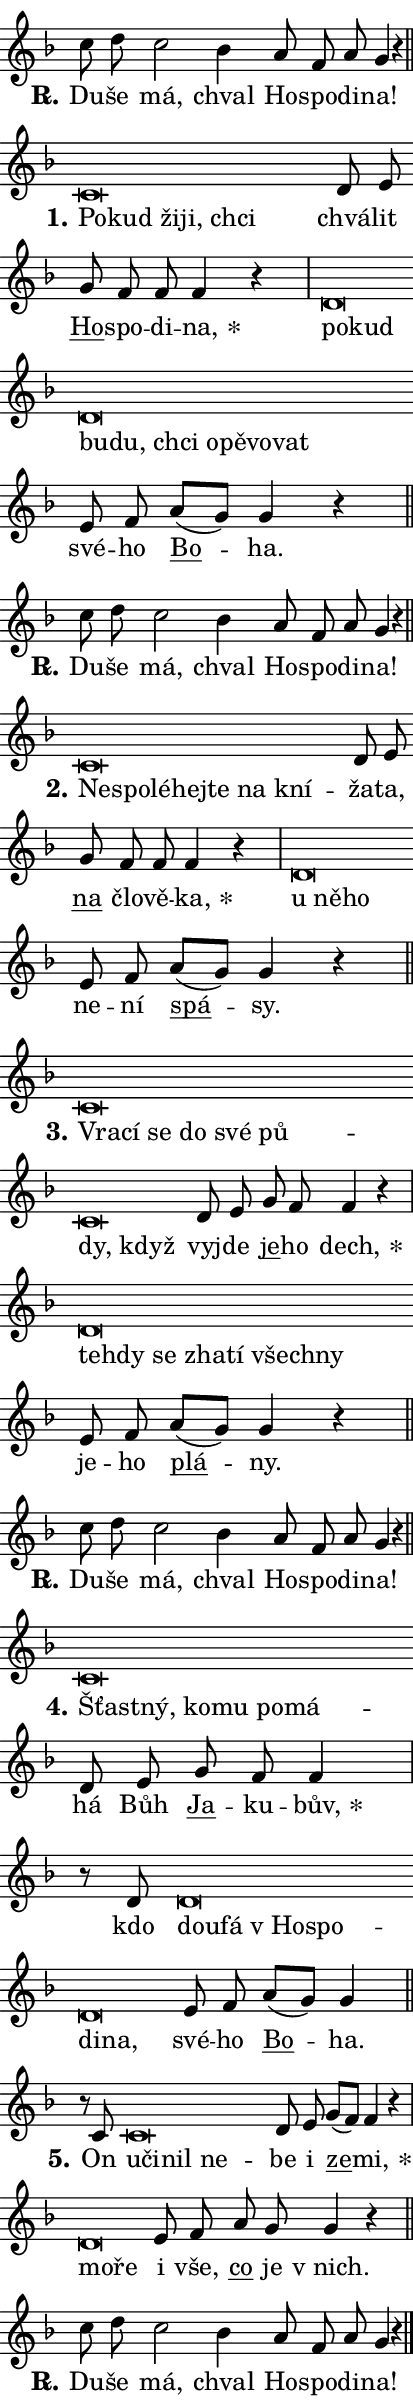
\version "2.22.1"
\header { tagline = "" }
\paper {
  indent = 0\cm
  top-margin = 0\cm
  right-margin = 0\cm
  bottom-margin = 0\cm
  left-margin = 0\cm
  paper-width = 7\cm
  page-breaking = #ly:one-page-breaking
  system-system-spacing.basic-distance = #11
  score-system-spacing.basic-distance = #11
  ragged-last = ##f
}


%% Author: Thomas Morley
%% https://lists.gnu.org/archive/html/lilypond-user/2020-05/msg00002.html
#(define (line-position grob)
"Returns position of @var[grob} in current system:
   @code{'start}, if at first time-step
   @code{'end}, if at last time-step
   @code{'middle} otherwise
"
  (let* ((col (ly:item-get-column grob))
         (ln (ly:grob-object col 'left-neighbor))
         (rn (ly:grob-object col 'right-neighbor))
         (col-to-check-left (if (ly:grob? ln) ln col))
         (col-to-check-right (if (ly:grob? rn) rn col))
         (break-dir-left
           (and
             (ly:grob-property col-to-check-left 'non-musical #f)
             (ly:item-break-dir col-to-check-left)))
         (break-dir-right
           (and
             (ly:grob-property col-to-check-right 'non-musical #f)
             (ly:item-break-dir col-to-check-right))))
        (cond ((eqv? 1 break-dir-left) 'start)
              ((eqv? -1 break-dir-right) 'end)
              (else 'middle))))

#(define (tranparent-at-line-position vctor)
  (lambda (grob)
  "Relying on @code{line-position} select the relevant enry from @var{vctor}.
Used to determine transparency,"
    (case (line-position grob)
      ((end) (not (vector-ref vctor 0)))
      ((middle) (not (vector-ref vctor 1)))
      ((start) (not (vector-ref vctor 2))))))

noteHeadBreakVisibility =
#(define-music-function (break-visibility)(vector?)
"Makes @code{NoteHead}s transparent relying on @var{break-visibility}"
#{
  \override NoteHead.transparent =
    #(tranparent-at-line-position break-visibility)
#})

#(define delete-ledgers-for-transparent-note-heads
  (lambda (grob)
    "Reads whether a @code{NoteHead} is transparent.
If so this @code{NoteHead} is removed from @code{'note-heads} from
@var{grob}, which is supposed to be @code{LedgerLineSpanner}.
As a result ledgers are not printed for this @code{NoteHead}"
    (let* ((nhds-array (ly:grob-object grob 'note-heads))
           (nhds-list
             (if (ly:grob-array? nhds-array)
                 (ly:grob-array->list nhds-array)
                 '()))
           ;; Relies on the transparent-property being done before
           ;; Staff.LedgerLineSpanner.after-line-breaking is executed.
           ;; This is fragile ...
           (to-keep
             (remove
               (lambda (nhd)
                 (ly:grob-property nhd 'transparent #f))
               nhds-list)))
      ;; TODO find a better method to iterate over grob-arrays, similiar
      ;; to filter/remove etc for lists
      ;; For now rebuilt from scratch
      (set! (ly:grob-object grob 'note-heads)  '())
      (for-each
        (lambda (nhd)
          (ly:pointer-group-interface::add-grob grob 'note-heads nhd))
        to-keep))))

hideNotes = {
  \noteHeadBreakVisibility #begin-of-line-visible
}
unHideNotes = {
  \noteHeadBreakVisibility #all-visible
}

% work-around for resetting accidentals
% https://lilypond.org/doc/v2.23/Documentation/notation/displaying-rhythms#unmetered-music
cadenzaMeasure = {
  \cadenzaOff
  \partial 1024 s1024
  \cadenzaOn
}

#(define-markup-command (accent layout props text) (markup?)
  "Underline accented syllable"
  (interpret-markup layout props
    #{\markup \override #'(offset . 4.3) \underline { #text }#}))

responsum = \markup \concat {
  "R" \hspace #-1.05 \path #0.1 #'((moveto 0 0.07) (lineto 0.9 0.8)) \hspace #0.05 "."
}

\layout {
    \context {
        \Staff
        \remove "Time_signature_engraver"
        \override LedgerLineSpanner.after-line-breaking = #delete-ledgers-for-transparent-note-heads
    }
    \context {
        \Voice {
            \override NoteHead.output-attributes = #'((class . "notehead"))
            \override Hairpin.height = #0.55
        }
    }
    \context {
        \Lyrics {
            \override StanzaNumber.output-attributes = #'((class . "stanzanumber"))
            \override LyricSpace.minimum-distance = #0.9
            \override LyricText.font-name = #"TeX Gyre Schola"
            \override LyricText.font-size = 1
            \override StanzaNumber.font-name = #"TeX Gyre Schola Bold"
            \override StanzaNumber.font-size = 1
        }
    }
}

% magnetic-lyrics.ily
%
%   written by
%     Jean Abou Samra <jean@abou-samra.fr>
%     Werner Lemberg <wl@gnu.org>
%
%   adapted by
%     Jiri Hon <jiri.hon@gmail.com>
%
% Version 2022-Apr-15

% https://www.mail-archive.com/lilypond-user@gnu.org/msg149350.html

#(define (Left_hyphen_pointer_engraver context)
   "Collect syllable-hyphen-syllable occurrences in lyrics and store
them in properties.  This engraver only looks to the left.  For
example, if the lyrics input is @code{foo -- bar}, it does the
following.

@itemize @bullet
@item
Set the @code{text} property of the @code{LyricHyphen} grob between
@q{foo} and @q{bar} to @code{foo}.

@item
Set the @code{left-hyphen} property of the @code{LyricText} grob with
text @q{foo} to the @code{LyricHyphen} grob between @q{foo} and
@q{bar}.
@end itemize

Use this auxiliary engraver in combination with the
@code{lyric-@/text::@/apply-@/magnetic-@/offset!} hook."
   (let ((hyphen #f)
         (text #f))
     (make-engraver
      (acknowledgers
       ((lyric-syllable-interface engraver grob source-engraver)
        (set! text grob)))
      (end-acknowledgers
       ((lyric-hyphen-interface engraver grob source-engraver)
        ;(when (not (grob::has-interface grob 'lyric-space-interface))
          (set! hyphen grob)));)
      ((stop-translation-timestep engraver)
       (when (and text hyphen)
         (ly:grob-set-object! text 'left-hyphen hyphen))
       (set! text #f)
       (set! hyphen #f)))))

#(define (lyric-text::apply-magnetic-offset! grob)
   "If the space between two syllables is less than the value in
property @code{LyricText@/.details@/.squash-threshold}, move the right
syllable to the left so that it gets concatenated with the left
syllable.

Use this function as a hook for
@code{LyricText@/.after-@/line-@/breaking} if the
@code{Left_@/hyphen_@/pointer_@/engraver} is active."
   (let ((hyphen (ly:grob-object grob 'left-hyphen #f)))
     (when hyphen
       (let ((left-text (ly:spanner-bound hyphen LEFT)))
         (when (grob::has-interface left-text 'lyric-syllable-interface)
           (let* ((common (ly:grob-common-refpoint grob left-text X))
                  (this-x-ext (ly:grob-extent grob common X))
                  (left-x-ext
                   (begin
                     ;; Trigger magnetism for left-text.
                     (ly:grob-property left-text 'after-line-breaking)
                     (ly:grob-extent left-text common X)))
                  ;; `delta` is the gap width between two syllables.
                  (delta (- (interval-start this-x-ext)
                            (interval-end left-x-ext)))
                  (details (ly:grob-property grob 'details))
                  (threshold (assoc-get 'squash-threshold details 0.2)))
             (when (< delta threshold)
               (let* (;; We have to manipulate the input text so that
                      ;; ligatures crossing syllable boundaries are not
                      ;; disabled.  For languages based on the Latin
                      ;; script this is essentially a beautification.
                      ;; However, for non-Western scripts it can be a
                      ;; necessity.
                      (lt (ly:grob-property left-text 'text))
                      (rt (ly:grob-property grob 'text))
                      (is-space (grob::has-interface hyphen 'lyric-space-interface))
                      (space (if is-space " " ""))
                      (space-markup (grob-interpret-markup grob " "))
                      (space-size (interval-length (ly:stencil-extent space-markup X)))
                      (extra-delta (if is-space space-size 0))
                      ;; Append new syllable.
                      (ltrt-space (if (and (string? lt) (string? rt))
                                (string-append lt space rt)
                                (make-concat-markup (list lt space rt))))
                      ;; Right-align `ltrt` to the right side.
                      (ltrt-space-markup (grob-interpret-markup
                               grob
                               (make-translate-markup
                                (cons (interval-length this-x-ext) 0)
                                (make-right-align-markup ltrt-space)))))
                 (begin
                   ;; Don't print `left-text`.
                   (ly:grob-set-property! left-text 'stencil #f)
                   ;; Set text and stencil (which holds all collected
                   ;; syllables so far) and shift it to the left.
                   (ly:grob-set-property! grob 'text ltrt-space)
                   (ly:grob-set-property! grob 'stencil ltrt-space-markup)
                   (ly:grob-translate-axis! grob (- (- delta extra-delta)) X))))))))))


#(define (lyric-hyphen::displace-bounds-first grob)
   ;; Make very sure this callback isn't triggered too early.
   (let ((left (ly:spanner-bound grob LEFT))
         (right (ly:spanner-bound grob RIGHT)))
     (ly:grob-property left 'after-line-breaking)
     (ly:grob-property right 'after-line-breaking)
     (ly:lyric-hyphen::print grob)))

squashThreshold = #0.4

\layout {
  \context {
    \Lyrics
    \consists #Left_hyphen_pointer_engraver
    \override LyricText.after-line-breaking =
      #lyric-text::apply-magnetic-offset!
    \override LyricHyphen.stencil = #lyric-hyphen::displace-bounds-first
    \override LyricText.details.squash-threshold = \squashThreshold
    \override LyricHyphen.minimum-distance = 0
    \override LyricHyphen.minimum-length = \squashThreshold
  }
}

squash = \override LyricText.details.squash-threshold = 9999
unSquash = \override LyricText.details.squash-threshold = \squashThreshold

left = \override LyricText.self-alignment-X = #LEFT
unLeft = \revert LyricText.self-alignment-X

starOffset = #(lambda (grob) 
                (let ((x_offset (ly:self-alignment-interface::aligned-on-x-parent grob)))
                  (if (= x_offset 0) 0 (+ x_offset 1.2))))

star = #(define-music-function (syllable)(string?)
"Append star separator at the end of a syllable"
#{
  \once \override LyricText.X-offset = #starOffset
  \lyricmode { \markup {
    #syllable
    \override #'((font-name . "TeX Gyre Schola Bold")) \hspace #0.2 \lower #0.65 \larger "*"
  } }
#})

starAccent = #(define-music-function (syllable)(string?)
"Append star separator at the end of a syllable and make accent"
#{
  \once \override LyricText.X-offset = #starOffset
  \lyricmode { \markup {
    \accent #syllable
    \override #'((font-name . "TeX Gyre Schola Bold")) \hspace #0.2 \lower #0.65 \larger "*"
  } }
#})

breath = #(define-music-function (syllable)(string?)
"Append breathing indicator at the end of a syllable"
#{
  \lyricmode { \markup { #syllable "+" } }
#})

optionalBreath = #(define-music-function (syllable)(string?)
"Append optional breathing indicator at the end of a syllable"
#{
  \lyricmode { \markup { #syllable "(+)" } }
#})


\score {
    <<
        \new Voice = "melody" { \cadenzaOn \key f \major \relative { c''8 d c2 bes4 a8 f a g4 r \cadenzaMeasure \bar "||" \break }
\relative { c'\breve*1/16 \hideNotes \breve*1/16 \bar "" \breve*1/16 \bar "" \breve*1/16 \breve*1/16 \bar "" \unHideNotes d8 e \bar "" g f f f4 r \cadenzaMeasure \bar "|" d\breve*1/16 \hideNotes \breve*1/16 \bar "" \breve*1/16 \bar "" \breve*1/16 \bar "" \breve*1/16 \bar "" \breve*1/16 \bar "" \breve*1/16 \bar "" \breve*1/16 \breve*1/16 \bar "" \unHideNotes e8 f \bar "" a[( g)] g4 r \cadenzaMeasure \bar "||" \break }
\relative { c''8 d c2 bes4 a8 f a g4 r \cadenzaMeasure \bar "||" \break }
\relative { c'\breve*1/16 \hideNotes \breve*1/16 \bar "" \breve*1/16 \bar "" \breve*1/16 \bar "" \breve*1/16 \bar "" \breve*1/16 \breve*1/16 \bar "" \unHideNotes d8 e \bar "" g f f f4 r \cadenzaMeasure \bar "|" d\breve*1/16 \hideNotes \breve*1/16 \breve*1/16 \bar "" \unHideNotes e8 f \bar "" a[( g)] g4 r \cadenzaMeasure \bar "||" \break }
\relative { c'\breve*1/16 \hideNotes \breve*1/16 \bar "" \breve*1/16 \bar "" \breve*1/16 \bar "" \breve*1/16 \bar "" \breve*1/16 \bar "" \breve*1/16 \breve*1/16 \bar "" \unHideNotes d8 e \bar "" g f f4 r \cadenzaMeasure \bar "|" d\breve*1/16 \hideNotes \breve*1/16 \bar "" \breve*1/16 \bar "" \breve*1/16 \bar "" \breve*1/16 \bar "" \breve*1/16 \breve*1/16 \bar "" \unHideNotes e8 f \bar "" a[( g)] g4 r \cadenzaMeasure \bar "||" \break }
\relative { c''8 d c2 bes4 a8 f a g4 r \cadenzaMeasure \bar "||" \break }
\relative { c'\breve*1/16 \hideNotes \breve*1/16 \bar "" \breve*1/16 \bar "" \breve*1/16 \bar "" \breve*1/16 \breve*1/16 \bar "" \unHideNotes d8 e \bar "" g f f4 \cadenzaMeasure \bar "|" r8 d8 d\breve*1/16 \hideNotes \breve*1/16 \bar "" \breve*1/16 \bar "" \breve*1/16 \bar "" \breve*1/16 \breve*1/16 \bar "" \unHideNotes e8 f \bar "" a[( g)] g4 \cadenzaMeasure \bar "||" \break }
\relative { r8 c'8 c\breve*1/16 \hideNotes \breve*1/16 \bar "" \breve*1/16 \breve*1/16 \bar "" \unHideNotes d8 e \bar "" g[( f)] f4 r \cadenzaMeasure \bar "|" d\breve*1/16 \hideNotes \breve*1/16 \bar "" \unHideNotes e8 f \bar "" a g g4 r \cadenzaMeasure \bar "||" \break }
\relative { c''8 d c2 bes4 a8 f a g4 r \cadenzaMeasure \bar "||" \break } \bar "|." }
        \new Lyrics \lyricsto "melody" { \lyricmode { \set stanza = \responsum
Du -- še má, chval Ho -- spo -- di -- na!
\set stanza = "1."
\left Po -- \squash kud ži -- ji, chci \unLeft \unSquash chvá -- lit \markup \accent Ho -- spo -- di -- \star na, \left po -- \squash kud bu -- du, chci o -- pě -- vo -- vat \unLeft \unSquash své -- ho \markup \accent Bo -- ha.
\set stanza = \responsum
Du -- še má, chval Ho -- spo -- di -- na!
\set stanza = "2."
\left Ne -- \squash spo -- lé -- hej -- te na kní -- \unLeft \unSquash ža -- ta, \markup \accent na člo -- vě -- \star ka, \left u \squash ně -- ho \unLeft \unSquash ne -- ní \markup \accent spá -- sy.
\set stanza = "3."
\left Vra -- \squash cí se do své pů -- dy, když \unLeft \unSquash vyj -- de \markup \accent je -- ho \star dech, \left teh -- \squash dy se zha -- tí všech -- ny \unLeft \unSquash je -- ho \markup \accent plá -- ny.
\set stanza = \responsum
Du -- še má, chval Ho -- spo -- di -- na!
\set stanza = "4."
\left Šťast -- \squash ný, ko -- mu po -- má -- \unLeft \unSquash há Bůh \markup \accent Ja -- ku -- \star bův, kdo \left dou -- \squash fá "v Ho" -- spo -- di -- na, \unLeft \unSquash své -- ho \markup \accent Bo -- ha.
\set stanza = "5."
On \left u -- \squash či -- nil ne -- \unLeft \unSquash be i \markup \accent ze -- \star mi, \left mo -- \squash ře \unLeft \unSquash i vše, \markup \accent co je "v nich."
\set stanza = \responsum
Du -- še má, chval Ho -- spo -- di -- na! } }
    >>
    \layout {}
}
